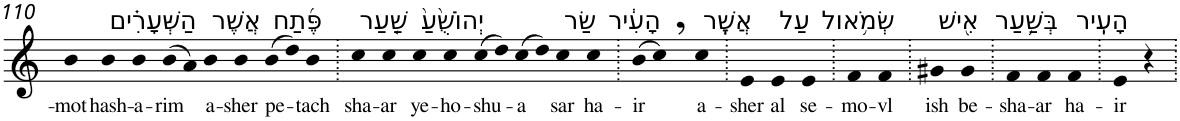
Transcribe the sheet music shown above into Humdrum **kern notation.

**kern	**text
*part1	*part1
*staff1	*staff1
*I"Piano	*
*I'Pno	*
!!LO:PB:g=z
*clefG2	*
*k[]	*
=110	=110
!	!LO:LY:b
4b	-mot
!LO:TX:a:t=הַשְּׁעָרִ֗ים	!
!	!LO:LY:b
4b	hash-
!	!LO:LY:b
4b	-a-
!	!LO:LY:b
(>8b	-rim
8a)	.
!LO:TX:a:t=אֲשֶׁר	!
!	!LO:LY:b
4b	a-
!	!LO:LY:b
4b	-sher
!LO:TX:a:t=פֶּ֜תַח	!
!	!LO:LY:b
(>8b	pe-
8dd)	.
!	!LO:LY:b
4b	-tach
=111.	=111.
!LO:TX:a:t=שַׁ֤עַר	!
!	!LO:LY:b
4cc	sha-
!	!LO:LY:b
4cc	-ar
!LO:TX:a:t=יְהוֹשֻׁ֙עַ֙	!
!	!LO:LY:b
4cc	ye-
!	!LO:LY:b
4cc	-ho-
!	!LO:LY:b
(>8cc	-shu-
8dd)	.
!	!LO:LY:b
(>8cc	-a
8dd)	.
!LO:TX:a:t=שַׂר	!
!	!LO:LY:b
4cc	sar
!LO:TX:a:t=הָעִ֔יר	!
!	!LO:LY:b
4cc	ha-
=112.	=112.
!	!LO:LY:b
(>8b	-ir
8cc,)	.
!LO:TX:a:t=אֲשֶֽׁר	!
!	!LO:LY:b
4cc	a-
=113.	=113.
!	!LO:LY:b
4e	-sher
!LO:TX:a:t=עַל	!
!	!LO:LY:b
4e	al
!LO:TX:a:t=שְׂמֹ֥אול	!
!	!LO:LY:b
4e	se-
=114.	=114.
!	!LO:LY:b
4f	-mo-
!	!LO:LY:b
4f	-vl
=115.	=115.
!LO:TX:a:t=אִ֖ישׁ	!
!	!LO:LY:b
4g#X	ish
!LO:TX:a:t=בְּשַׁ֥עַר	!
!	!LO:LY:b
4g#	be-
=116.	=116.
!	!LO:LY:b
4f	-sha-
!	!LO:LY:b
4f	-ar
!LO:TX:a:t=הָעִֽיר	!
!	!LO:LY:b
4f	ha-
=117.	=117.
!	!LO:LY:b
4e	-ir
4r	.
=.	=.
*-	*-
